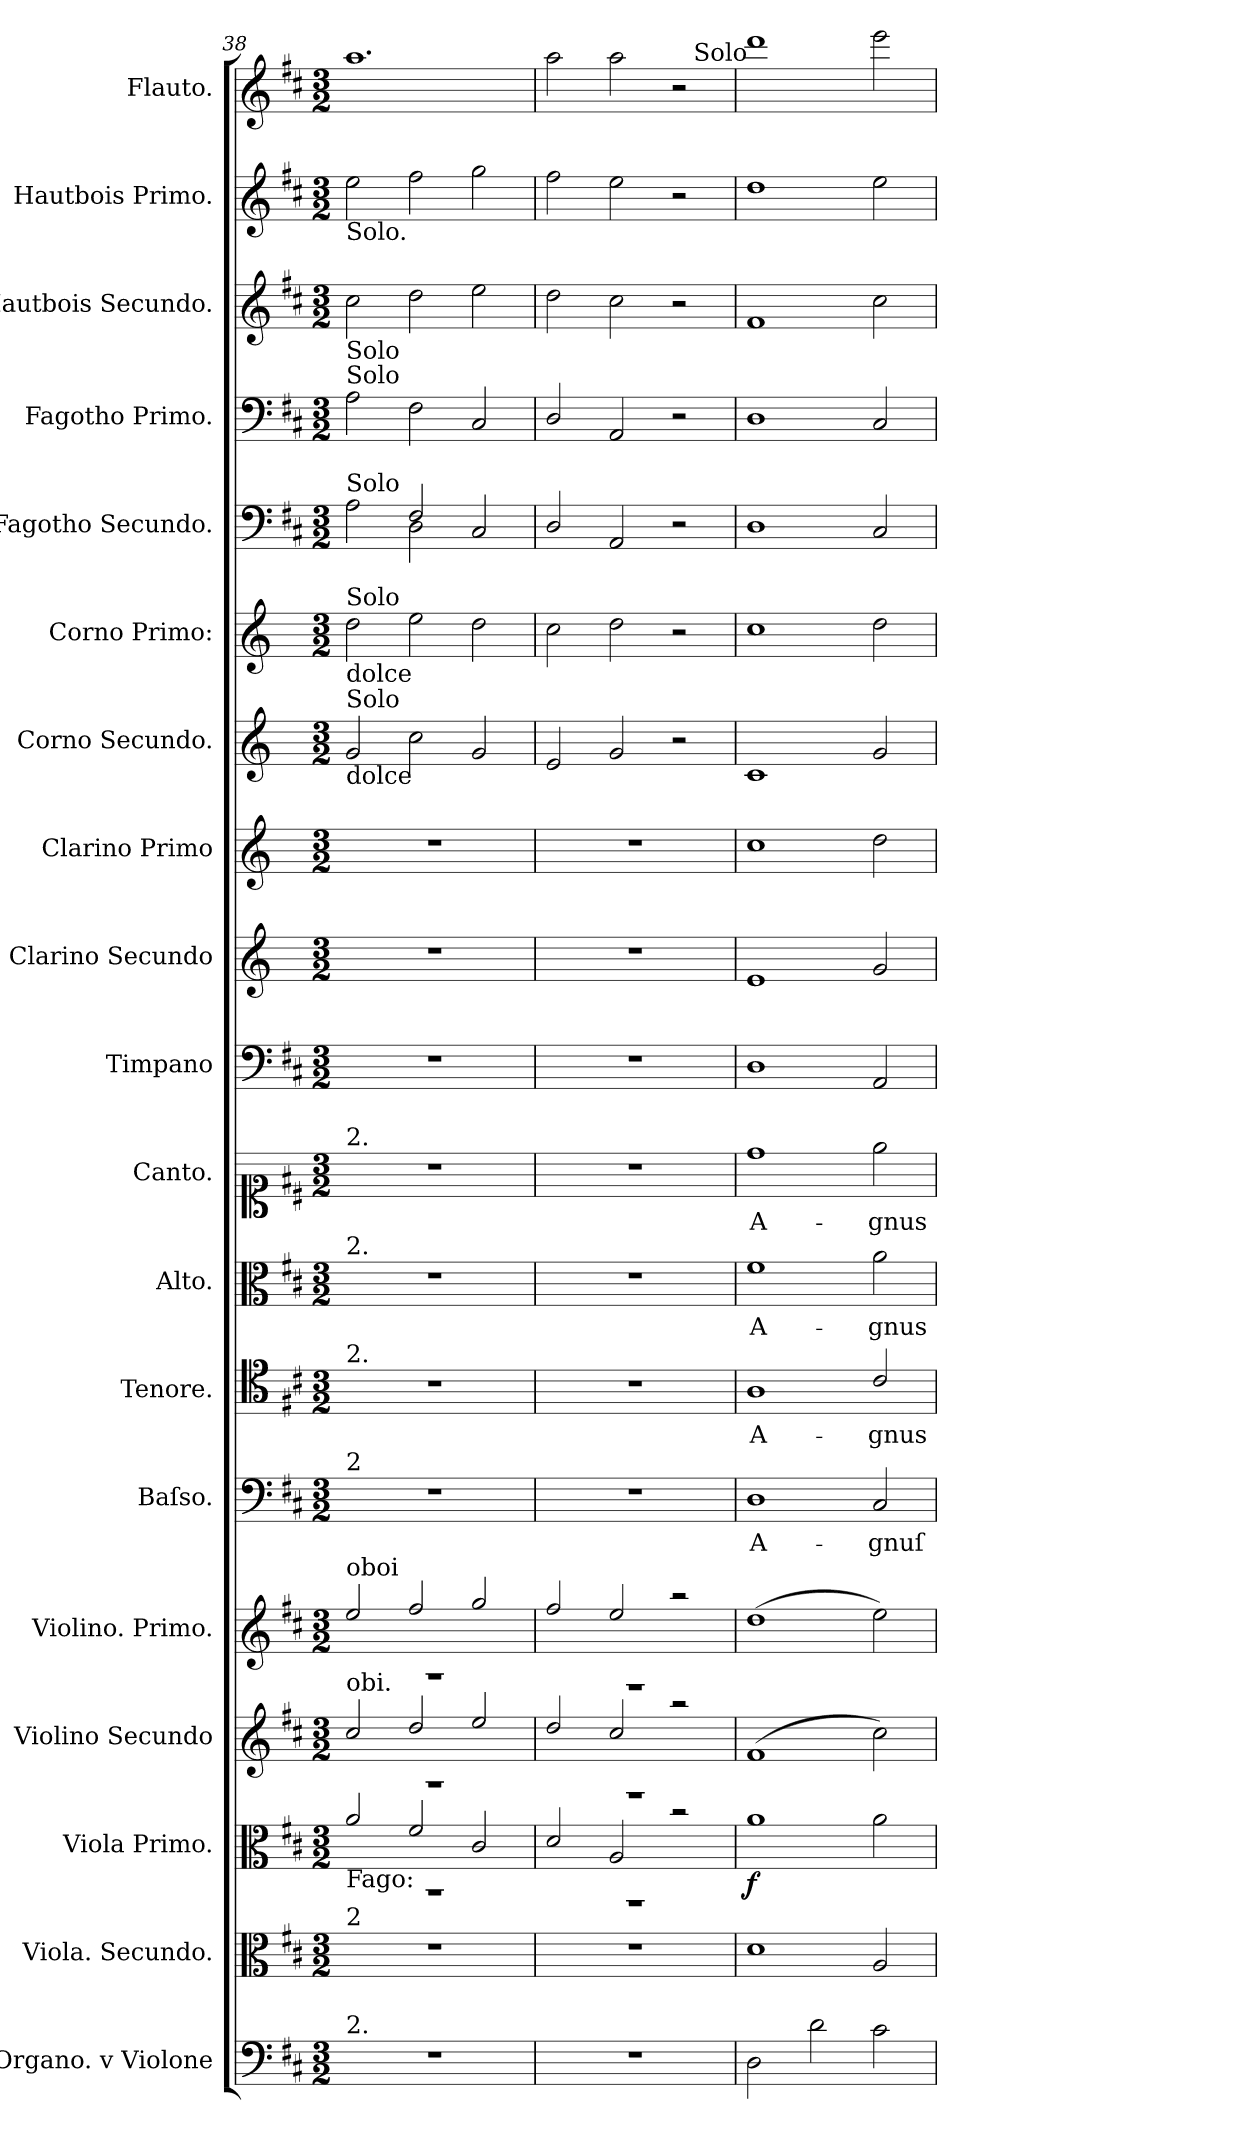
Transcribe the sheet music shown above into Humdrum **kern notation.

**kern	**kern	**kern	**dynam	**kern	**dynam	**kern	**dynam	**kern	**text	**dynam	**kern	**text	**dynam	**kern	**text	**dynam	**kern	**text	**dynam	**kern	**kern	**dynam	**kern	**dynam	**kern	**dynam	**kern	**dynam	**kern	**dynam	**kern	**dynam	**kern	**dynam	**kern	**dynam	**kern	**dynam
*part19	*part18	*part17	*part17	*part16	*part16	*part15	*part15	*part14	*part14	*part14	*part13	*part13	*part13	*part12	*part12	*part12	*part11	*part11	*part11	*part10	*part9	*part9	*part8	*part8	*part7	*part7	*part6	*part6	*part5	*part5	*part4	*part4	*part3	*part3	*part2	*part2	*part1	*part1
*staff19	*staff18	*staff17	*staff17	*staff16	*staff16	*staff15	*staff15	*staff14	*staff14	*staff14	*staff13	*staff13	*staff13	*staff12	*staff12	*staff12	*staff11	*staff11	*staff11	*staff10	*staff9	*staff9	*staff8	*staff8	*staff7	*staff7	*staff6	*staff6	*staff5	*staff5	*staff4	*staff4	*staff3	*staff3	*staff2	*staff2	*staff1	*staff1
*I"Organo. v Violone	*I"Viola. Secundo.	*I"Viola Primo.	*	*I"Violino Secundo	*	*I"Violino. Primo.	*	*I"Baſso.	*	*	*I"Tenore.	*	*	*I"Alto.	*	*	*I"Canto.	*	*	*I"Timpano	*I"Clarino Secundo	*	*I"Clarino Primo	*	*I"Corno Secundo.	*	*I"Corno Primo:	*	*I"Fagotho Secundo.	*	*I"Fagotho Primo.	*	*I"Hautbois Secundo.	*	*I"Hautbois Primo.	*	*I"Flauto.	*
*I'org vel vlne	*I'vla 2	*I'vla 1	*	*I'vl 2	*	*I'vl 1	*	*I'B	*	*	*I'T	*	*	*I'A	*	*	*I'S	*	*	*I'timp	*I'clno 2 in D	*	*I'clno 1 in D	*	*I'cor 2 in D	*	*I'cor 1	*	*I'fag 2	*	*I'fag 1	*	*I'ob 2	*	*I'ob 1	*	*I'fl	*
*clefF4	*clefC3	*clefC3	*	*clefG2	*	*clefG2	*	*clefF4	*	*	*clefC4	*	*	*clefC3	*	*	*clefC1	*	*	*clefF4	*clefG2	*	*clefG2	*	*clefG2	*	*clefG2	*	*clefF4	*	*clefF4	*	*clefG2	*	*clefG2	*	*clefG2	*
*	*	*	*	*	*	*	*	*	*	*	*	*	*	*	*	*	*	*	*	*	*ITrd-1c-2	*	*ITrd-1c-2	*	*ITrd-1c-2	*	*ITrd-1c-2	*	*	*	*	*	*	*	*	*	*	*
*k[f#c#]	*k[f#c#]	*k[f#c#]	*	*k[f#c#]	*	*k[f#c#]	*	*k[f#c#]	*	*	*k[f#c#]	*	*	*k[f#c#]	*	*	*k[f#c#]	*	*	*k[f#c#]	*k[f#c#]	*	*k[f#c#]	*	*k[f#c#]	*	*k[f#c#]	*	*k[f#c#]	*	*k[f#c#]	*	*k[f#c#]	*	*k[f#c#]	*	*k[f#c#]	*
*D:	*D:	*D:	*	*D:	*	*D:	*	*D:	*	*	*D:	*	*	*D:	*	*	*D:	*	*	*D:	*D:	*	*D:	*	*D:	*	*D:	*	*D:	*	*D:	*	*D:	*	*D:	*	*D:	*
*M3/2	*M3/2	*M3/2	*	*M3/2	*	*M3/2	*	*M3/2	*	*	*M3/2	*	*	*M3/2	*	*	*M3/2	*	*	*M3/2	*M3/2	*	*M3/2	*	*M3/2	*	*M3/2	*	*M3/2	*	*M3/2	*	*M3/2	*	*M3/2	*	*M3/2	*
=38	=38	=38	=38	=38	=38	=38	=38	=38	=38	=38	=38	=38	=38	=38	=38	=38	=38	=38	=38	=38	=38	=38	=38	=38	=38	=38	=38	=38	=38	=38	=38	=38	=38	=38	=38	=38	=38	=38
*	*	*^	*	*^	*	*^	*	*	*	*	*	*	*	*	*	*	*	*	*	*	*	*	*	*	*	*	*	*	*^	*	*	*	*	*	*	*	*	*
!	!	!	!	!	!	!	!	!	!	!	!	!	!	!	!	!	!	!	!	!	!	!	!	!	!	!	!	!	!	!	!	!	!	!	!	!	!	!	!LO:TX:b:t=Solo.	!	!	!
!	!	!	!	!	!	!	!	!	!	!	!	!	!	!	!	!	!	!	!	!	!	!	!	!	!	!	!	!	!	!	!	!	!	!	!	!	!LO:TX:b:t=Solo	!	!	!	!	!
!	!	!	!	!	!	!	!	!	!	!	!	!	!	!	!	!	!	!	!	!	!	!	!	!	!	!	!	!	!	!	!	!	!	!	!LO:TX:a:t=Solo	!	!	!	!	!	!	!
!	!	!	!	!	!	!	!	!	!	!	!	!	!	!	!	!	!	!	!	!	!	!	!	!	!	!	!	!	!	!	!	!LO:TX:a:t=Solo	!	!	!	!	!	!	!	!	!	!
!	!	!	!	!	!	!	!	!	!	!	!	!	!	!	!	!	!	!	!	!	!	!	!	!	!	!	!	!	!	!LO:TX:b:t=dolce	!	!	!	!	!	!	!	!	!	!	!	!
!	!	!	!	!	!	!	!	!	!	!	!	!	!	!	!	!	!	!	!	!	!	!	!	!	!	!	!	!	!	!LO:TX:a:t=Solo	!	!	!	!	!	!	!	!	!	!	!	!
!	!	!	!	!	!	!	!	!	!	!	!	!	!	!	!	!	!	!	!	!	!	!	!	!	!	!	!	!LO:TX:b:t=dolce	!	!	!	!	!	!	!	!	!	!	!	!	!	!
!	!	!	!	!	!	!	!	!	!	!	!	!	!	!	!	!	!	!	!	!	!	!	!	!	!	!	!	!LO:TX:a:t=Solo	!	!	!	!	!	!	!	!	!	!	!	!	!	!
!	!	!	!	!	!	!	!	!	!	!	!	!	!	!	!	!	!	!	!	!LO:TX:a:t=2.	!	!	!	!	!	!	!	!	!	!	!	!	!	!	!	!	!	!	!	!	!	!
!	!	!	!	!	!	!	!	!	!	!	!	!	!	!	!	!	!LO:TX:a:t=2.	!	!	!	!	!	!	!	!	!	!	!	!	!	!	!	!	!	!	!	!	!	!	!	!	!
!	!	!	!	!	!	!	!	!	!	!	!	!	!	!LO:TX:a:t=2.	!	!	!	!	!	!	!	!	!	!	!	!	!	!	!	!	!	!	!	!	!	!	!	!	!	!	!	!
!	!	!	!	!	!	!	!	!	!	!	!LO:TX:a:t=2	!	!	!	!	!	!	!	!	!	!	!	!	!	!	!	!	!	!	!	!	!	!	!	!	!	!	!	!	!	!	!
!	!	!	!	!	!	!	!	!LO:TX:a:t=oboi	!	!	!	!	!	!	!	!	!	!	!	!	!	!	!	!	!	!	!	!	!	!	!	!	!	!	!	!	!	!	!	!	!	!
!	!	!	!	!	!LO:TX:a:t=obi.	!	!	!	!	!	!	!	!	!	!	!	!	!	!	!	!	!	!	!	!	!	!	!	!	!	!	!	!	!	!	!	!	!	!	!	!	!
!	!	!LO:TX:b:t=Fago&colon;	!	!	!	!	!	!	!	!	!	!	!	!	!	!	!	!	!	!	!	!	!	!	!	!	!	!	!	!	!	!	!	!	!	!	!	!	!	!	!	!
!	!LO:TX:a:t=2	!	!	!	!	!	!	!	!	!	!	!	!	!	!	!	!	!	!	!	!	!	!	!	!	!	!	!	!	!	!	!	!	!	!	!	!	!	!	!	!	!
!LO:TX:a:t=2.	!	!	!	!	!	!	!	!	!	!	!	!	!	!	!	!	!	!	!	!	!	!	!	!	!	!	!	!	!	!	!	!	!	!	!	!	!	!	!	!	!	!
!	!	!	!	!	!	!	!	!	!	!	!	!	!	!	!	!	!	!	!	!	!	!	!	!	!	!	!	!	!	!	!	!	!	!	!	!	!	!LO:DY:b:rj	!	!LO:DY:b:rj	!	!
1.r	1.r	1.rBB	2a!/	.	1.rA	2cc#!/	.	1.rA	2ee!/	.	1.r	.	.	1.r	.	.	1.r	.	.	1.r	.	.	1.r	1.r	.	1.r	.	2a/	.	2ee\	.	2A\	2ryy	.	2A\	.	2cc#\	p&colon;	2ee\	p&colon;	1.aa	.
.	.	.	2f#!/	.	.	2dd!/	.	.	2ff#!/	.	.	.	.	.	.	.	.	.	.	.	.	.	.	.	.	.	.	2dd\	.	2ff#\	.	2F#/	2D\	.	2F#\	.	2dd\	.	2ff#\	.	.	.
.	.	.	2c#!/	.	.	2ee!/	.	.	2gg!/	.	.	.	.	.	.	.	.	.	.	.	.	.	.	.	.	.	.	2a/	.	2ee\	.	2C#/	2ryy	.	2C#/	.	2ee\	.	2gg\	.	.	.
*	*	*	*	*	*	*	*	*	*	*	*	*	*	*	*	*	*	*	*	*	*	*	*	*	*	*	*	*	*	*	*	*v	*v	*	*	*	*	*	*	*	*	*
=39	=39	=39	=39	=39	=39	=39	=39	=39	=39	=39	=39	=39	=39	=39	=39	=39	=39	=39	=39	=39	=39	=39	=39	=39	=39	=39	=39	=39	=39	=39	=39	=39	=39	=39	=39	=39	=39	=39	=39	=39	=39
1.r	1.r	1.rGG	2d!/	.	1.rF	2dd!/	.	1.rF	2ff#!/	.	1.r	.	.	1.r	.	.	1.r	.	.	1.r	.	.	1.r	1.r	.	1.r	.	2f#/	.	2dd\	.	2D/	.	2D/	.	2dd\	.	2ff#\	.	2aa\	.
.	.	.	2A!/	.	.	2cc#!/	.	.	2ee!/	.	.	.	.	.	.	.	.	.	.	.	.	.	.	.	.	.	.	2a/	.	2ee\	.	2AA/	.	2AA/	.	2cc#\	.	2ee\	.	2aa\	.
.	.	.	2rb	.	.	2raa	.	.	2raa	.	.	.	.	.	.	.	.	.	.	.	.	.	.	.	.	.	.	2r	.	2r	.	2r	.	2r	.	2r	.	2r	.	2r	.
=40	=40	=40	=40	=40	=40	=40	=40	=40	=40	=40	=40	=40	=40	=40	=40	=40	=40	=40	=40	=40	=40	=40	=40	=40	=40	=40	=40	=40	=40	=40	=40	=40	=40	=40	=40	=40	=40	=40	=40	=40	=40
!	!	!	!	!	!	!	!	!	!	!	!	!	!	!	!	!	!	!	!	!	!	!	!	!	!	!	!	!	!	!	!	!	!	!	!	!	!	!	!	!LO:TX:a:rj:t=Solo	!
!	!	!	!	!LO:DY:b	!	!	!LO:DY:b:rj	!	!	!LO:DY:b	!	!	!LO:DY:a	!	!	!LO:DY:a	!	!	!LO:DY:a	!	!	!LO:DY:a	!	!	!LO:DY:b	!	!LO:DY:b	!	!LO:DY:a	!	!LO:DY:b	!	!LO:DY:a	!	!LO:DY:a	!	!LO:DY:b:rj	!	!LO:DY:b	!	!
*	*	*v	*v	*	*	*	*	*v	*v	*	*	*	*	*	*	*	*	*	*	*	*	*	*	*	*	*	*	*	*	*	*	*	*	*	*	*	*	*	*	*	*
*	*	*	*	*v	*v	*	*	*	*	*	*	*	*	*	*	*	*	*	*	*	*	*	*	*	*	*	*	*	*	*	*	*	*	*	*	*	*	*	*
2D\	1d	1a	f	(1f#	fo	(1dd	for	1D	A-	for	1A	A-	f&colon;	1f#	A-	for	1dd	A-	for	1D	1f#	for	1dd	for	1d	for	1dd	for	1D	Forte	1D	Forte	1f#	for	1dd	for&colon;	1ddd	for
2d\	.	.	.	.	.	.	.	.	.	.	.	.	.	.	.	.	.	.	.	.	.	.	.	.	.	.	.	.	.	.	.	.	.	.	.	.	.	.
2c#\	2A/	2a\	.	2cc#\)	.	2ee\)	.	2C#/	-gnuſ	.	2c#/	-gnus	.	2a\	-gnus	.	2ee\	-gnus	.	2AA/	2a/	.	2ee\	.	2a/	.	2ee\	.	2C#/	.	2C#/	.	2cc#\	.	2ee\	.	2eee\	.
=	=	=	=	=	=	=	=	=	=	=	=	=	=	=	=	=	=	=	=	=	=	=	=	=	=	=	=	=	=	=	=	=	=	=	=	=	=	=
*-	*-	*-	*-	*-	*-	*-	*-	*-	*-	*-	*-	*-	*-	*-	*-	*-	*-	*-	*-	*-	*-	*-	*-	*-	*-	*-	*-	*-	*-	*-	*-	*-	*-	*-	*-	*-	*-	*-
